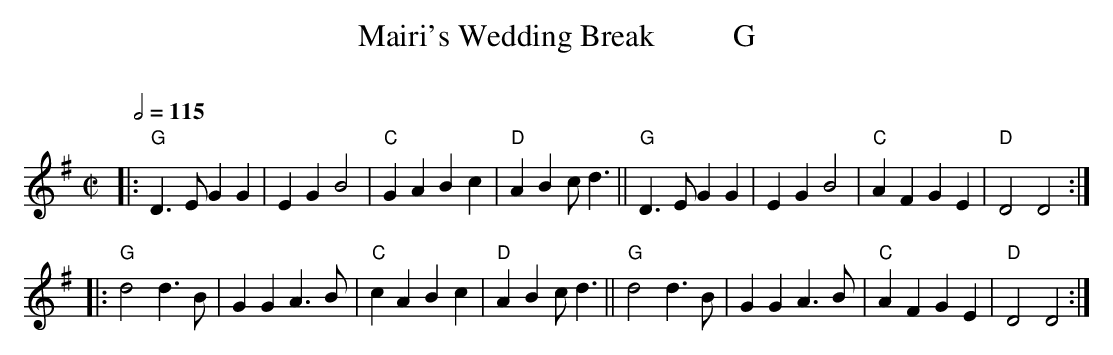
X:1
T: Mairi's Wedding Break          G
C:
M: C|
L: 1/8
Q: 1/2=115
K: G
|: "G"D3EG2G2|E2G2B4|"C"G2A2B2c2| "D"A2B2cd3||"G"D3EG2G2|E2G2B4|"C"A2F2G2E2| "D"D4D4 :|
|: "G"d4d3B|G2G2A3B|"C"c2A2B2c2| "D"A2B2cd3|| "G"d4d3B|G2G2A3B|"C"A2F2G2E2|"D"D4D4 :|
